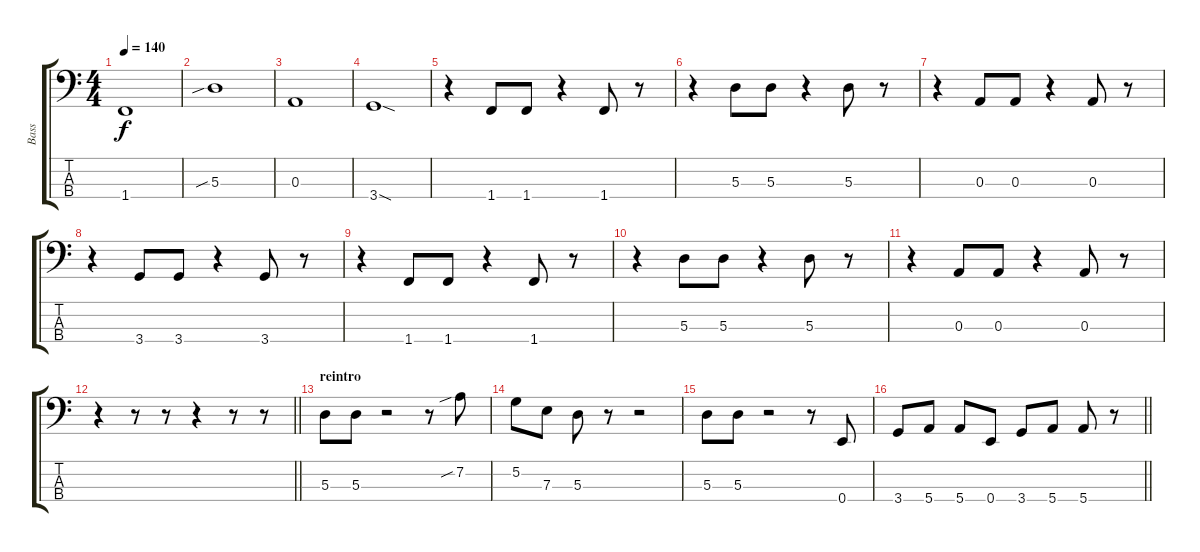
\track ("Bass" "Bass") {instrument electricbassfinger}
\staff {score tabs}
\tuning (G2 D2 A1 E1) {hide}
\ts (4 4)
\tempo 140
\clef f4
\ks c
1.4.1{dy f} |
5.3{sib}.1 |
0.3.1 |
3.4{sod}.1 |
r.4 1.4.8 1.4.8 r.4 1.4.8 r.8 |
r.4 5.3.8 5.3.8 r.4 5.3.8 r.8 |
r.4 0.3.8 0.3.8 r.4 0.3.8 r.8 |
r.4 3.4.8 3.4.8 r.4 3.4.8 r.8 |
r.4 1.4.8 1.4.8 r.4 1.4.8 r.8 |
r.4 5.3.8 5.3.8 r.4 5.3.8 r.8 |
r.4 0.3.8 0.3.8 r.4 0.3.8 r.8 |
\barLineRight lightlight
r.4 r.8 r.8 r.4 r.8 r.8 |
\section ("" "reintro")
5.3.8 5.3.8 r.2 r.8 7.2{sib}.8 |
5.2.8 7.3.8 5.3.8 r.8 r.2 |
5.3.8 5.3.8 r.2 r.8 0.4.8 |
\barLineRight lightlight
3.4.8 5.4.8 5.4.8 0.4.8 3.4.8 5.4.8 5.4.8 r.8
